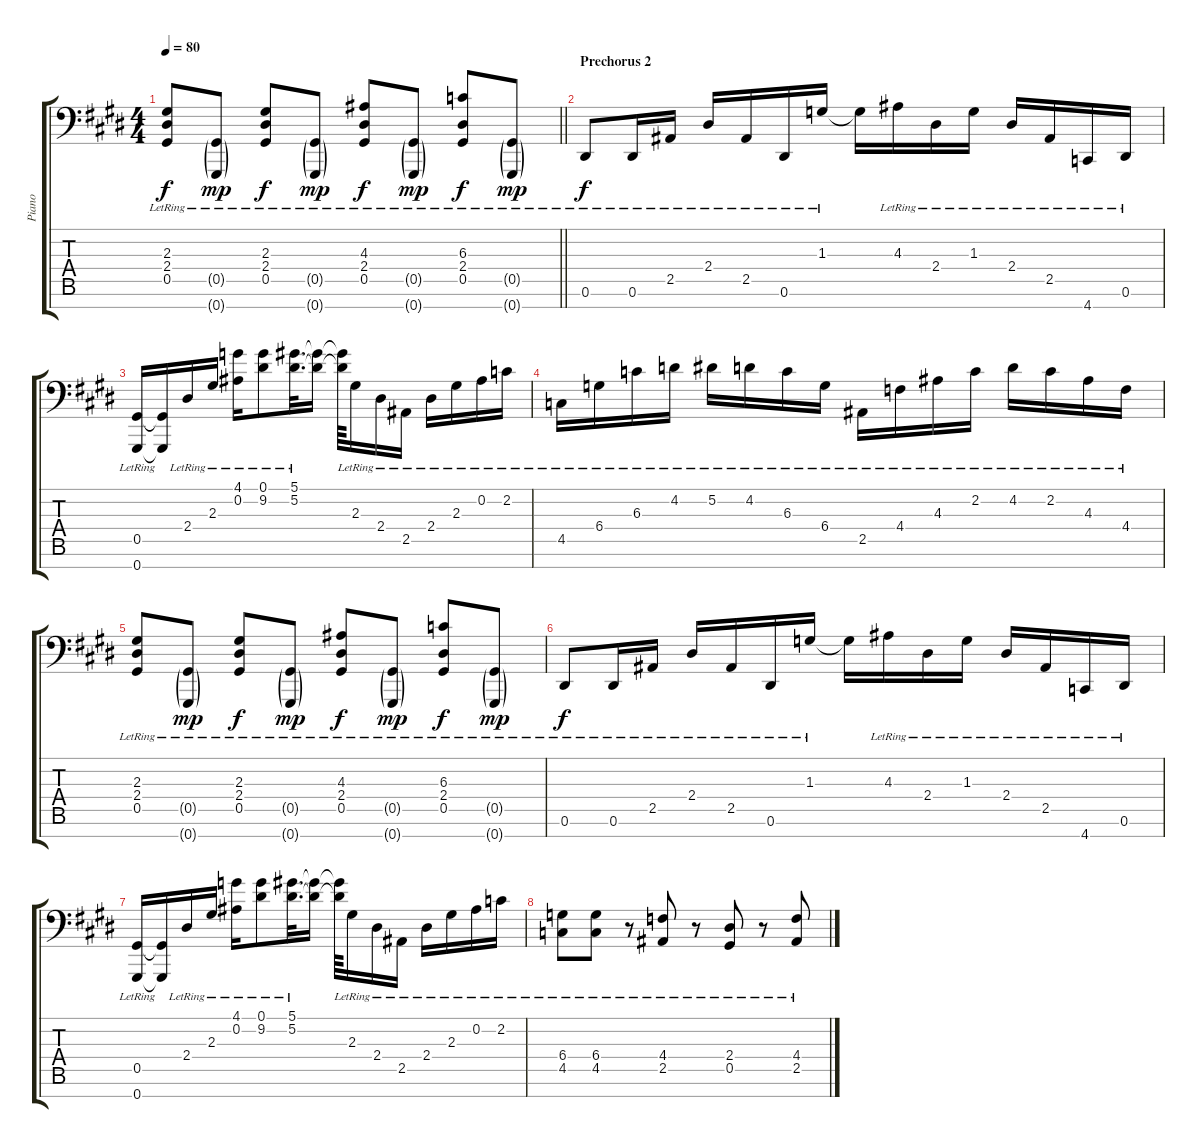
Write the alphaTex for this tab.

\track ("Piano" "Piano") {instrument acousticgrandpiano}
\staff {score tabs}
\tuning (Eb4 Bb3 Gb3 Db3 Ab2 Eb2 Ab1) {hide}
\ts (4 4)
\tempo 80
\clef f4
\barLineRight lightlight
\ks e
(2.3{lr} 2.4{lr} 0.5{lr}).8{dy f} (0.5{g lr} 0.7{g lr}).8{dy mp} (2.3{lr} 2.4{lr} 0.5{lr}).8{dy f} (0.5{g lr} 0.7{g lr}).8{dy mp} (4.3{lr} 2.4{lr} 0.5{lr}).8{dy f} (0.5{g lr} 0.7{g lr}).8{dy mp} (6.3{lr} 2.4{lr} 0.5{lr}).8{dy f} (0.5{g lr} 0.7{g lr}).8{dy mp} |
\section ("" "Prechorus 2")
0.6{lr}.8{dy f} 0.6{lr}.16 2.5{lr}.16 2.4{lr}.16 2.5{lr}.16 0.6{lr}.16 1.3{lr}.16 1.3{t}.16 4.3{lr}.16 2.4{lr}.16 1.3{lr}.16 2.4{lr}.16 2.5{lr}.16 4.7{lr}.16 0.6{lr}.16 |
(0.5{lr} 0.7{lr}).16 (0.5{t} 0.7{t}).16 2.4{lr}.16 2.3{lr}.16 (4.1{lr} 0.2{lr}).16 (0.1{lr} 9.2{lr}).8 (5.1{lr} 5.2{lr}).32{d} (5.1{t} 5.2{t}).16 (5.1{t} 5.2{t}).64 2.3{lr}.16 2.4{lr}.16 2.5{lr}.16 2.4{lr}.16 2.3{lr}.16 0.2{lr}.16 2.2{lr}.16 |
4.5{lr}.16 6.4{lr}.16 6.3{lr}.16 4.2{lr}.16 5.2{lr}.16 4.2{lr}.16 6.3{lr}.16 6.4{lr}.16 2.5{lr}.16 4.4{lr}.16 4.3{lr}.16 2.2{lr}.16 4.2{lr}.16 2.2{lr}.16 4.3{lr}.16 4.4{lr}.16 |
(2.3{lr} 2.4{lr} 0.5{lr}).8 (0.5{g lr} 0.7{g lr}).8{dy mp} (2.3{lr} 2.4{lr} 0.5{lr}).8{dy f} (0.5{g lr} 0.7{g lr}).8{dy mp} (4.3{lr} 2.4{lr} 0.5{lr}).8{dy f} (0.5{g lr} 0.7{g lr}).8{dy mp} (6.3{lr} 2.4{lr} 0.5{lr}).8{dy f} (0.5{g lr} 0.7{g lr}).8{dy mp} |
0.6{lr}.8{dy f} 0.6{lr}.16 2.5{lr}.16 2.4{lr}.16 2.5{lr}.16 0.6{lr}.16 1.3{lr}.16 1.3{t}.16 4.3{lr}.16 2.4{lr}.16 1.3{lr}.16 2.4{lr}.16 2.5{lr}.16 4.7{lr}.16 0.6{lr}.16 |
(0.5{lr} 0.7{lr}).16 (0.5{t} 0.7{t}).16 2.4{lr}.16 2.3{lr}.16 (4.1{lr} 0.2{lr}).16 (0.1{lr} 9.2{lr}).8 (5.1{lr} 5.2{lr}).32{d} (5.1{t} 5.2{t}).16 (5.1{t} 5.2{t}).64 2.3{lr}.16 2.4{lr}.16 2.5{lr}.16 2.4{lr}.16 2.3{lr}.16 0.2{lr}.16 2.2{lr}.16 |
(6.4{lr} 4.5{lr}).8 (6.4{lr} 4.5{lr}).8 r.8 (4.4{lr} 2.5{lr}).8 r.8 (2.4{lr} 0.5{lr}).8 r.8 (4.4{lr} 2.5{lr}).8
